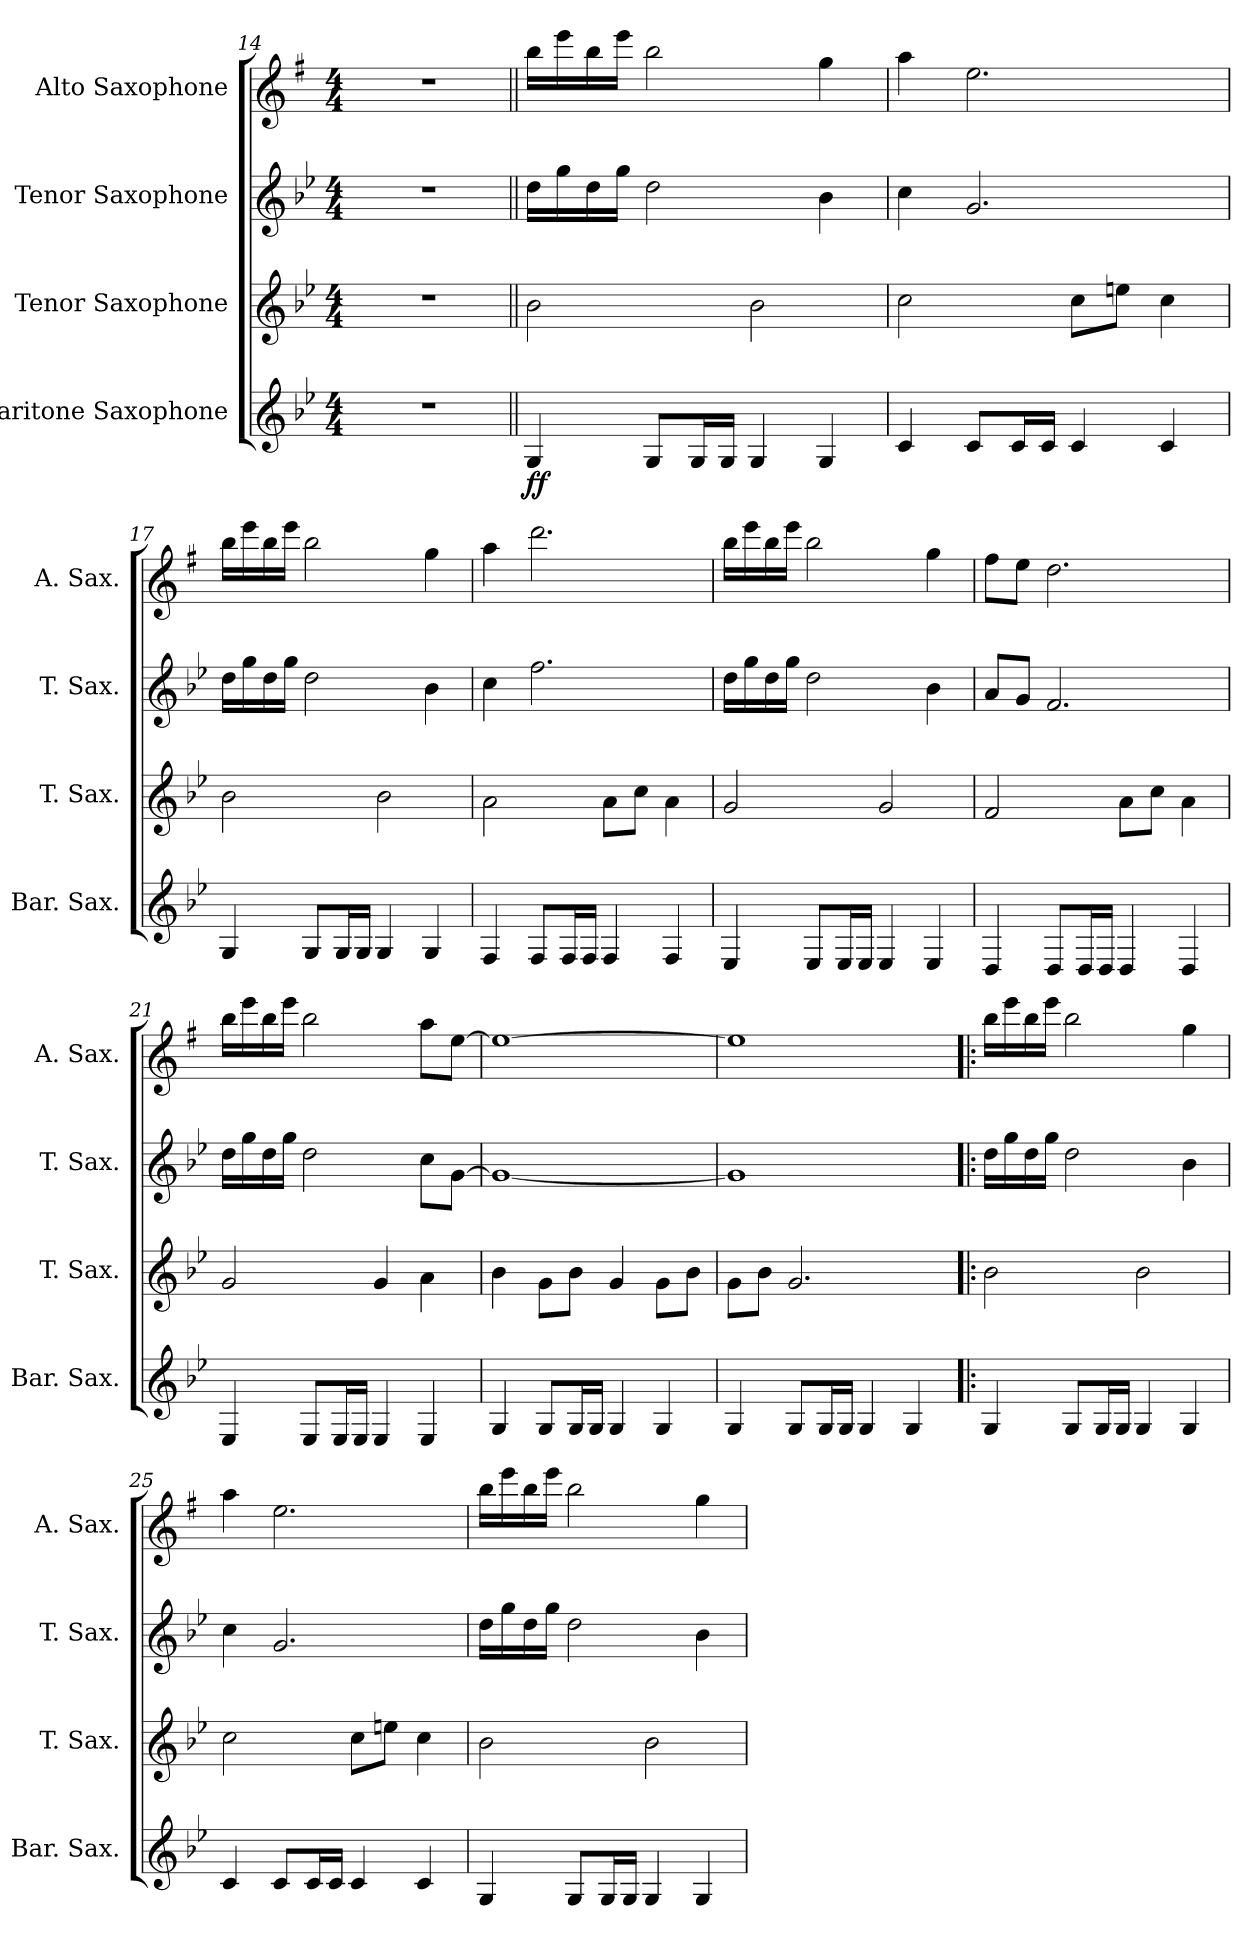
**kern	**dynam	**kern	**kern	**kern
*part4	*part4	*part3	*part2	*part1
*staff4	*staff4	*staff3	*staff2	*staff1
*I"Baritone Saxophone	*	*I"Tenor Saxophone	*I"Tenor Saxophone	*I"Alto Saxophone
*I'Bar. Sax.	*	*I'T. Sax.	*I'T. Sax.	*I'A. Sax.
*clefG2	*	*clefG2	*clefG2	*clefG2
*ITrd12c21	*	*ITrd8c14	*ITrd8c14	*ITrd5c9
*k[b-e-]	*	*k[b-e-]	*k[b-e-]	*k[b-e-]
*M4/4	*	*M4/4	*M4/4	*M4/4
*MM144	*	*MM144	*MM144	*MM144
=14	=14	=14	=14	=14
1r	.	1r	1r	1r
!!LO:LB:g=z
=15||	=15||	=15||	=15||	=15||
!	!LO:DY:b	!	!	!
4GG/	ff	2B-\	16d\LL	16dd\LL
.	.	.	16g\	16gg\
.	.	.	16d\	16dd\
.	.	.	16g\JJ	16gg\JJ
8GG/L	.	.	2d\	2dd\
16GG/L	.	.	.	.
16GG/JJ	.	.	.	.
4GG/	.	2B-\	.	.
4GG/	.	.	4B-\	4b-\
=16	=16	=16	=16	=16
4C/	.	2c\	4c\	4cc\
8C/L	.	.	2.G/	2.g\
16C/L	.	.	.	.
16C/JJ	.	.	.	.
4C/	.	8c\L	.	.
.	.	8en\J	.	.
4C/	.	4c\	.	.
=17	=17	=17	=17	=17
4GG/	.	2B-\	16d\LL	16dd\LL
.	.	.	16g\	16gg\
.	.	.	16d\	16dd\
.	.	.	16g\JJ	16gg\JJ
8GG/L	.	.	2d\	2dd\
16GG/L	.	.	.	.
16GG/JJ	.	.	.	.
4GG/	.	2B-\	.	.
4GG/	.	.	4B-\	4b-\
=18	=18	=18	=18	=18
4FF/	.	2A\	4c\	4cc\
8FF/L	.	.	2.f\	2.ff\
16FF/L	.	.	.	.
16FF/JJ	.	.	.	.
4FF/	.	8A\L	.	.
.	.	8c\J	.	.
4FF/	.	4A\	.	.
!!LO:PB:g=z
=19	=19	=19	=19	=19
4EE-/	.	2G/	16d\LL	16dd\LL
.	.	.	16g\	16gg\
.	.	.	16d\	16dd\
.	.	.	16g\JJ	16gg\JJ
8EE-/L	.	.	2d\	2dd\
16EE-/L	.	.	.	.
16EE-/JJ	.	.	.	.
4EE-/	.	2G/	.	.
4EE-/	.	.	4B-\	4b-\
=20	=20	=20	=20	=20
4DD/	.	2F/	8A/L	8a\L
.	.	.	8G/J	8g\J
8DD/L	.	.	2.F/	2.f\
16DD/L	.	.	.	.
16DD/JJ	.	.	.	.
4DD/	.	8A\L	.	.
.	.	8c\J	.	.
4DD/	.	4A\	.	.
=21	=21	=21	=21	=21
4EE-/	.	2G/	16d\LL	16dd\LL
.	.	.	16g\	16gg\
.	.	.	16d\	16dd\
.	.	.	16g\JJ	16gg\JJ
8EE-/L	.	.	2d\	2dd\
16EE-/L	.	.	.	.
16EE-/JJ	.	.	.	.
4EE-/	.	4G/	.	.
4EE-/	.	4A\	8c\L	8cc\L
.	.	.	[8G\J	[8g\J
!!LO:LB:g=z
=22	=22	=22	=22	=22
4GG/	.	4B-\	1G_	1g_
8GG/L	.	8G\L	.	.
16GG/L	.	8B-\J	.	.
16GG/JJ	.	.	.	.
4GG/	.	4G/	.	.
4GG/	.	8G\L	.	.
.	.	8B-\J	.	.
=23	=23	=23	=23	=23
4GG/	.	8G\L	1G]	1g]
.	.	8B-\J	.	.
8GG/L	.	2.G/	.	.
16GG/L	.	.	.	.
16GG/JJ	.	.	.	.
4GG/	.	.	.	.
4GG/	.	.	.	.
=24!|:	=24!|:	=24!|:	=24!|:	=24!|:
4GG/	.	2B-\	16d\LL	16dd\LL
.	.	.	16g\	16gg\
.	.	.	16d\	16dd\
.	.	.	16g\JJ	16gg\JJ
8GG/L	.	.	2d\	2dd\
16GG/L	.	.	.	.
16GG/JJ	.	.	.	.
4GG/	.	2B-\	.	.
4GG/	.	.	4B-\	4b-\
=25	=25	=25	=25	=25
4C/	.	2c\	4c\	4cc\
8C/L	.	.	2.G/	2.g\
16C/L	.	.	.	.
16C/JJ	.	.	.	.
4C/	.	8c\L	.	.
.	.	8en\J	.	.
4C/	.	4c\	.	.
!!LO:LB:g=z
=26	=26	=26	=26	=26
4GG/	.	2B-\	16d\LL	16dd\LL
.	.	.	16g\	16gg\
.	.	.	16d\	16dd\
.	.	.	16g\JJ	16gg\JJ
8GG/L	.	.	2d\	2dd\
16GG/L	.	.	.	.
16GG/JJ	.	.	.	.
4GG/	.	2B-\	.	.
4GG/	.	.	4B-\	4b-\
=	=	=	=	=
*-	*-	*-	*-	*-
